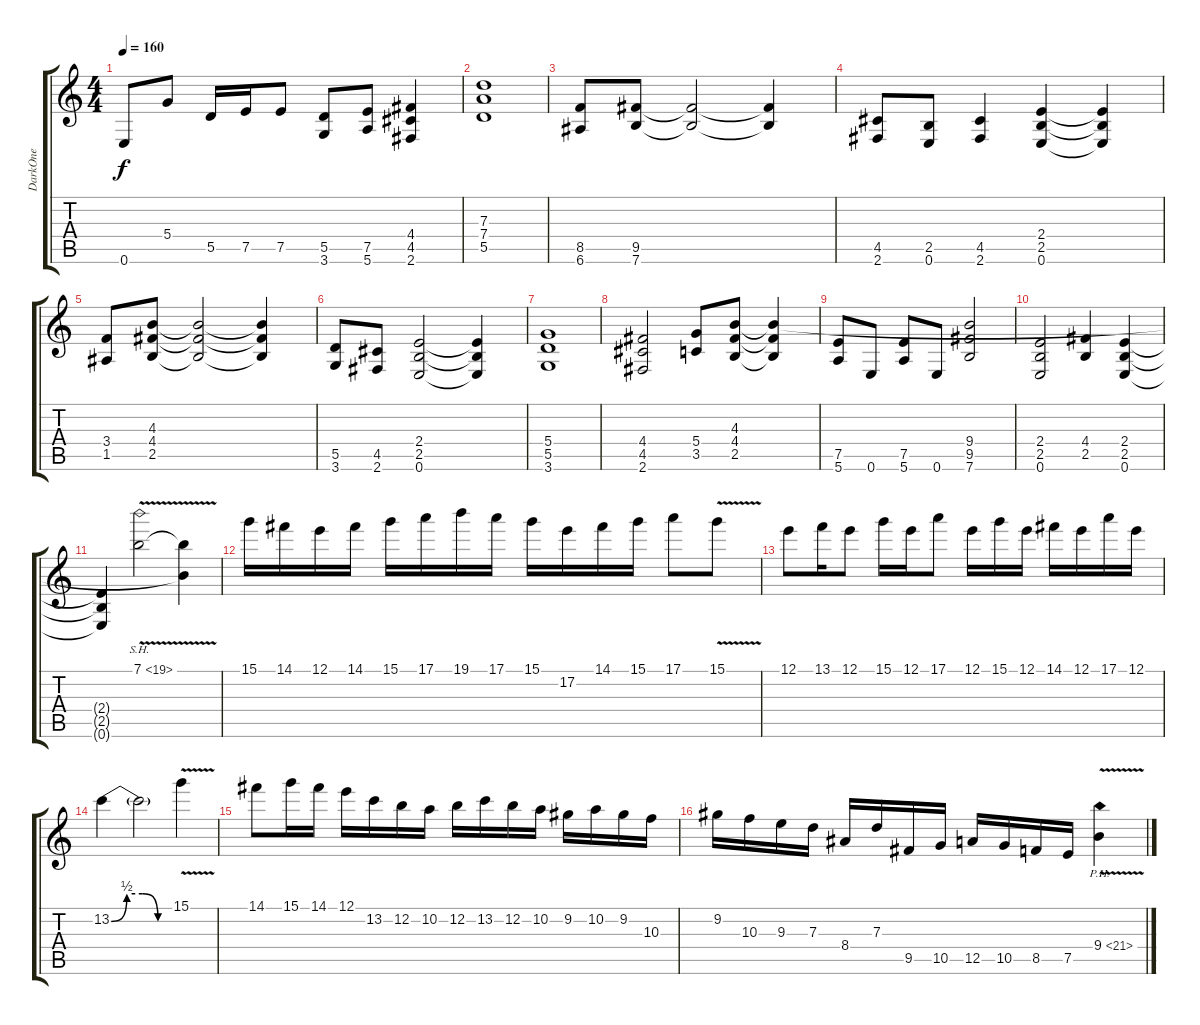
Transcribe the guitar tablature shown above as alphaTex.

\track ("DarkOne" "DarkOne") {instrument distortionguitar}
\staff {score tabs}
\tuning (E4 B3 G3 D3 A2 E2) {hide}
\ts (4 4)
\tempo 160
\clef g2
\ks c
0.6.8{dy f} 5.4.8 5.5.16 7.5.16 7.5.8 (5.5 3.6).8 (7.5 5.6).8 (4.4 4.5 2.6).4 |
(7.3 7.4 5.5).1 |
(8.5 6.6).8 (9.5 7.6).8 (9.5{t} 7.6{t}).2 (9.5{t} 7.6{t}).4 |
(4.5 2.6).8 (2.5 0.6).8 (4.5 2.6).4 (2.4 2.5 0.6).4 (2.4{t} 2.5{t} 0.6{t}).4 |
(3.4 1.5).8 (4.3 4.4 2.5).8 (4.3{t} 4.4{t} 2.5{t}).2 (4.3{t} 4.4{t} 2.5{t}).4 |
(5.5 3.6).8 (4.5 2.6).8 (2.4 2.5 0.6).2 (2.4{t} 2.5{t} 0.6{t}).4 |
(5.4 5.5 3.6).1 |
(4.4 4.5 2.6).2 (5.4 3.5).8 (4.3 4.4 2.5).8 (4.3{t} 4.4{t} 2.5{t}).4 |
(7.5 5.6).8 0.6.8 (7.5 5.6).8 0.6.8 (9.4 9.5 7.6).2 |
(2.4 2.5 0.6).2 (4.4 2.5).4 (2.4 2.5 0.6).4 |
(2.4{t} 2.5{t} 0.6{t}).4 7.1{sh 12 v}.2 (7.1{t} 4.3{t}).4 |
15.1.16 14.1.16 12.1.16 14.1.16 15.1.16 17.1.16 19.1.16 17.1.16 15.1.16 17.2.16 14.1.16 15.1.16 17.1.8 15.1{v}.8 |
12.1.8 13.1.16 12.1.8 15.1.16 12.1.16 17.1.8 12.1.16 15.1.16 12.1.16 14.1.16 12.1.16 17.1.16 12.1.16 |
13.2{be (custom 0 0 15 2 30 2 45 0 60 0)}.4{volume 12} 13.2{t}.2 15.1{v}.4 |
14.1.8{volume 11} 15.1.16 14.1.16 12.1.16 13.2.16 12.2.16 10.2.16 12.2.16 13.2.16 12.2.16 10.2.16 9.2.16 10.2.16 9.2.16 10.3.16 |
9.2.16{volume 10} 10.3.16 9.3.16 7.3.16 8.4.16 7.3.16 9.5.16 10.5.16 12.5.16 10.5.16 8.5.16 7.5.16 9.4{ph 12 v}.4
